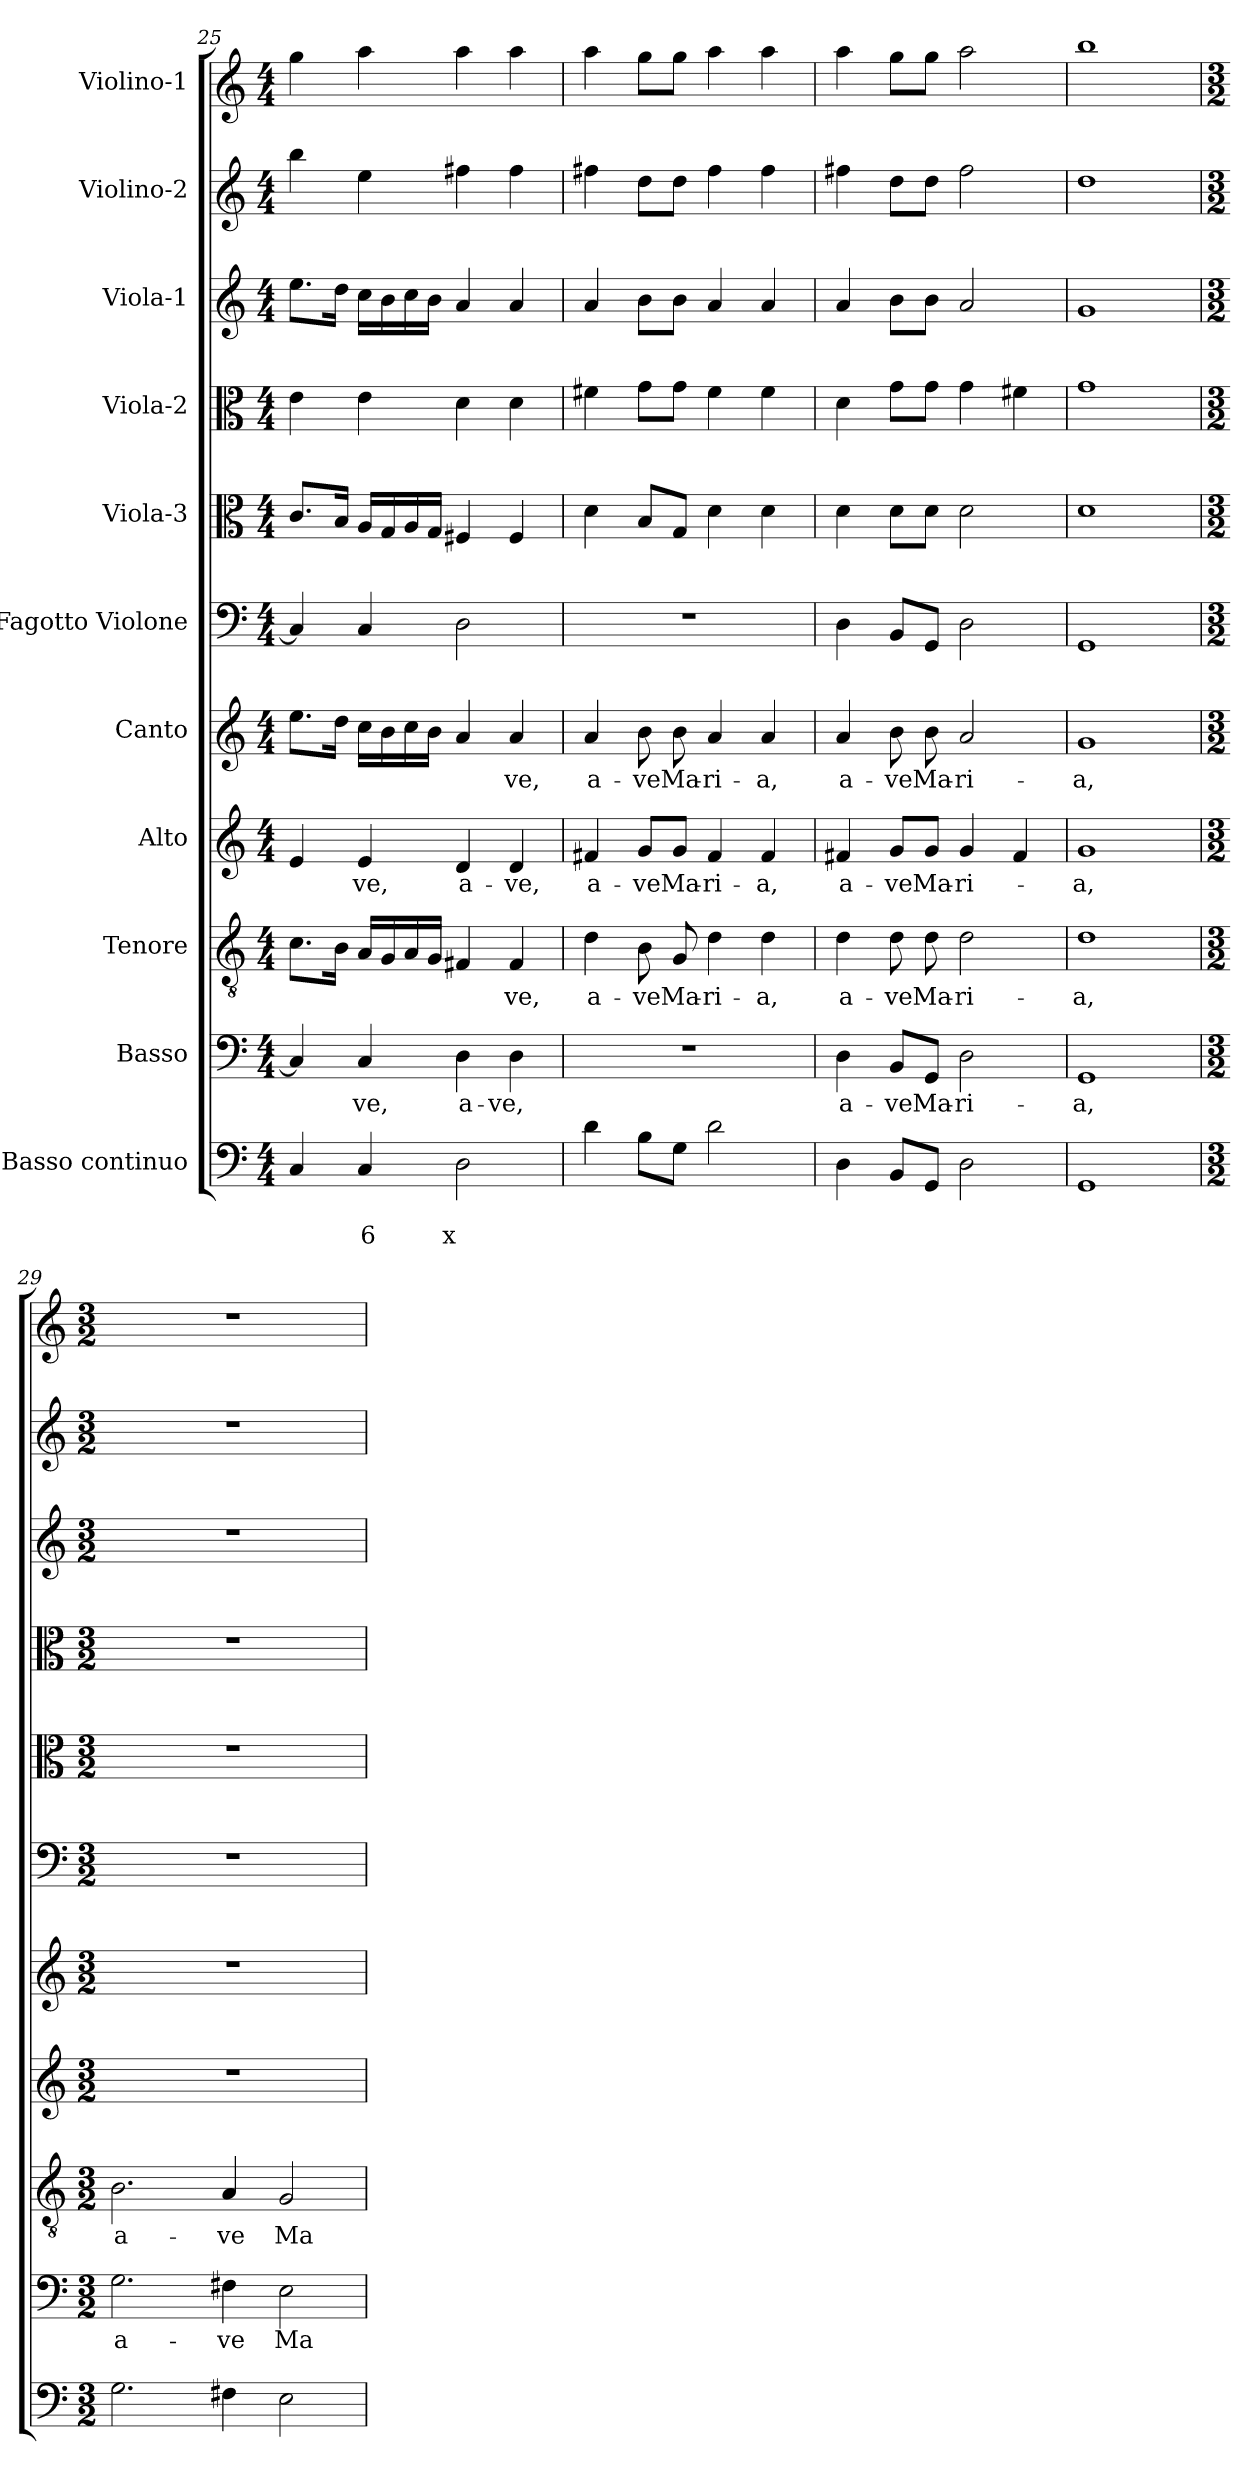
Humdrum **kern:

**kern	**text	**text	**kern	**text	**kern	**text	**kern	**text	**kern	**text	**kern	**kern	**kern	**kern	**kern	**kern
*part11	*part11	*part11	*part10	*part10	*part9	*part9	*part8	*part8	*part7	*part7	*part6	*part5	*part4	*part3	*part2	*part1
*staff11	*staff11	*staff11	*staff10	*staff10	*staff9	*staff9	*staff8	*staff8	*staff7	*staff7	*staff6	*staff5	*staff4	*staff3	*staff2	*staff1
*I"Basso continuo	*	*	*I"Basso	*	*I"Tenore	*	*I"Alto	*	*I"Canto	*	*I"Fagotto Violone	*I"Viola-3	*I"Viola-2	*I"Viola-1	*I"Violino-2	*I"Violino-1
*clefF4	*	*	*clefF4	*	*clefGv2	*	*clefG2	*	*clefG2	*	*clefF4	*clefC3	*clefC3	*clefG2	*clefG2	*clefG2
*k[]	*	*	*k[]	*	*k[]	*	*k[]	*	*k[]	*	*k[]	*k[]	*k[]	*k[]	*k[]	*k[]
*C:	*	*	*C:	*	*C:	*	*C:	*	*C:	*	*C:	*C:	*C:	*C:	*C:	*C:
*M4/4	*	*	*M4/4	*	*M4/4	*	*M4/4	*	*M4/4	*	*M4/4	*M4/4	*M4/4	*M4/4	*M4/4	*M4/4
=25	=25	=25	=25	=25	=25	=25	=25	=25	=25	=25	=25	=25	=25	=25	=25	=25
4C/	.	.	4C/]	.	8.c\L	.	4e/	.	8.ee\L	.	4C/]	8.c/L	4e\	8.ee\L	4bb\	4gg\
.	.	.	.	.	16B\Jk	.	.	.	16dd\Jk	.	.	16B/Jk	.	16dd\Jk	.	.
!	!	!LO:LY:b	!	!LO:LY:b	!	!	!	!LO:LY:b	!	!	!	!	!	!	!	!
4C/	.	6	4C/	-ve,	16A/LL	.	4e/	-ve,	16cc\LL	.	4C/	16A/LL	4e\	16cc\LL	4ee\	4aa\
.	.	.	.	.	16G/	.	.	.	16b\	.	.	16G/	.	16b\	.	.
.	.	.	.	.	16A/	.	.	.	16cc\	.	.	16A/	.	16cc\	.	.
.	.	.	.	.	16G/JJ	.	.	.	16b\JJ	.	.	16G/JJ	.	16b\JJ	.	.
!	!	!LO:LY:b	!	!LO:LY:b	!	!	!	!LO:LY:b	!	!	!	!	!	!	!	!
2D\	.	x	4D\	a-	4F#X/	.	4d/	a-	4a/	.	2D\	4F#X/	4d\	4a/	4ff#X\	4aa\
!	!	!	!	!LO:LY:b	!	!LO:LY:b	!	!LO:LY:b	!	!LO:LY:b	!	!	!	!	!	!
.	.	.	4D\	-ve,	4F#/	-ve,	4d/	-ve,	4a/	-ve,	.	4F#/	4d\	4a/	4ff#\	4aa\
=26	=26	=26	=26	=26	=26	=26	=26	=26	=26	=26	=26	=26	=26	=26	=26	=26
!	!	!	!	!	!	!LO:LY:b	!	!LO:LY:b	!	!LO:LY:b	!	!	!	!	!	!
4d\	.	.	1r	.	4d\	a-	4f#X/	a-	4a/	a-	1r	4d\	4f#X\	4a/	4ff#X\	4aa\
!	!	!	!	!	!	!LO:LY:b	!	!LO:LY:b	!	!LO:LY:b	!	!	!	!	!	!
8B\L	.	.	.	.	8B\	-ve	8g/L	-ve	8b\	-ve	.	8B/L	8g\L	8b\L	8dd\L	8gg\L
!	!	!	!	!	!	!LO:LY:b	!	!LO:LY:b	!	!LO:LY:b	!	!	!	!	!	!
8G\J	.	.	.	.	8G/	Ma-	8g/J	Ma-	8b\	Ma-	.	8G/J	8g\J	8b\J	8dd\J	8gg\J
!	!	!	!	!	!	!LO:LY:b	!	!LO:LY:b	!	!LO:LY:b	!	!	!	!	!	!
2d\	.	.	.	.	4d\	-ri-	4f#/	-ri-	4a/	-ri-	.	4d\	4f#\	4a/	4ff#\	4aa\
!	!	!	!	!	!	!LO:LY:b	!	!LO:LY:b	!	!LO:LY:b	!	!	!	!	!	!
.	.	.	.	.	4d\	-a,	4f#/	-a,	4a/	-a,	.	4d\	4f#\	4a/	4ff#\	4aa\
=27	=27	=27	=27	=27	=27	=27	=27	=27	=27	=27	=27	=27	=27	=27	=27	=27
!	!	!	!	!LO:LY:b	!	!LO:LY:b	!	!LO:LY:b	!	!LO:LY:b	!	!	!	!	!	!
4D\	.	.	4D\	a-	4d\	a-	4f#X/	a-	4a/	a-	4D\	4d\	4d\	4a/	4ff#X\	4aa\
!	!	!	!	!LO:LY:b	!	!LO:LY:b	!	!LO:LY:b	!	!LO:LY:b	!	!	!	!	!	!
8BB/L	.	.	8BB/L	-ve	8d\	-ve	8g/L	-ve	8b\	-ve	8BB/L	8d\L	8g\L	8b\L	8dd\L	8gg\L
!	!	!	!	!LO:LY:b	!	!LO:LY:b	!	!LO:LY:b	!	!LO:LY:b	!	!	!	!	!	!
8GG/J	.	.	8GG/J	Ma-	8d\	Ma-	8g/J	Ma-	8b\	Ma-	8GG/J	8d\J	8g\J	8b\J	8dd\J	8gg\J
!	!	!	!	!LO:LY:b	!	!LO:LY:b	!	!LO:LY:b	!	!LO:LY:b	!	!	!	!	!	!
2D\	.	.	2D\	-ri-	2d\	-ri-	4g/	-ri-	2a/	-ri-	2D\	2d\	4g\	2a/	2ff#\	2aa\
.	.	.	.	.	.	.	4f#/	.	.	.	.	.	4f#X\	.	.	.
=28	=28	=28	=28	=28	=28	=28	=28	=28	=28	=28	=28	=28	=28	=28	=28	=28
!	!	!	!	!LO:LY:b	!	!LO:LY:b	!	!LO:LY:b	!	!LO:LY:b	!	!	!	!	!	!
1GG	.	.	1GG	-a,	1d	-a,	1g	-a,	1g	-a,	1GG	1d	1g	1g	1dd	1bb
!!LO:PB:g=z
=29	=29	=29	=29	=29	=29	=29	=29	=29	=29	=29	=29	=29	=29	=29	=29	=29
*M3/2	*	*	*M3/2	*	*M3/2	*	*M3/2	*	*M3/2	*	*M3/2	*M3/2	*M3/2	*M3/2	*M3/2	*M3/2
!	!	!	!	!LO:LY:b	!	!LO:LY:b	!	!	!	!	!	!	!	!	!	!
2.G\	.	.	2.G\	a-	2.B\	a-	1.r	.	1.r	.	1.r	1.r	1.r	1.r	1.r	1.r
!	!	!	!	!LO:LY:b	!	!LO:LY:b	!	!	!	!	!	!	!	!	!	!
4F#X\	.	.	4F#X\	-ve	4A/	-ve	.	.	.	.	.	.	.	.	.	.
!	!	!	!	!LO:LY:b	!	!LO:LY:b	!	!	!	!	!	!	!	!	!	!
2E\	.	.	2E\	Ma-	2G/	Ma-	.	.	.	.	.	.	.	.	.	.
=	=	=	=	=	=	=	=	=	=	=	=	=	=	=	=	=
*-	*-	*-	*-	*-	*-	*-	*-	*-	*-	*-	*-	*-	*-	*-	*-	*-
